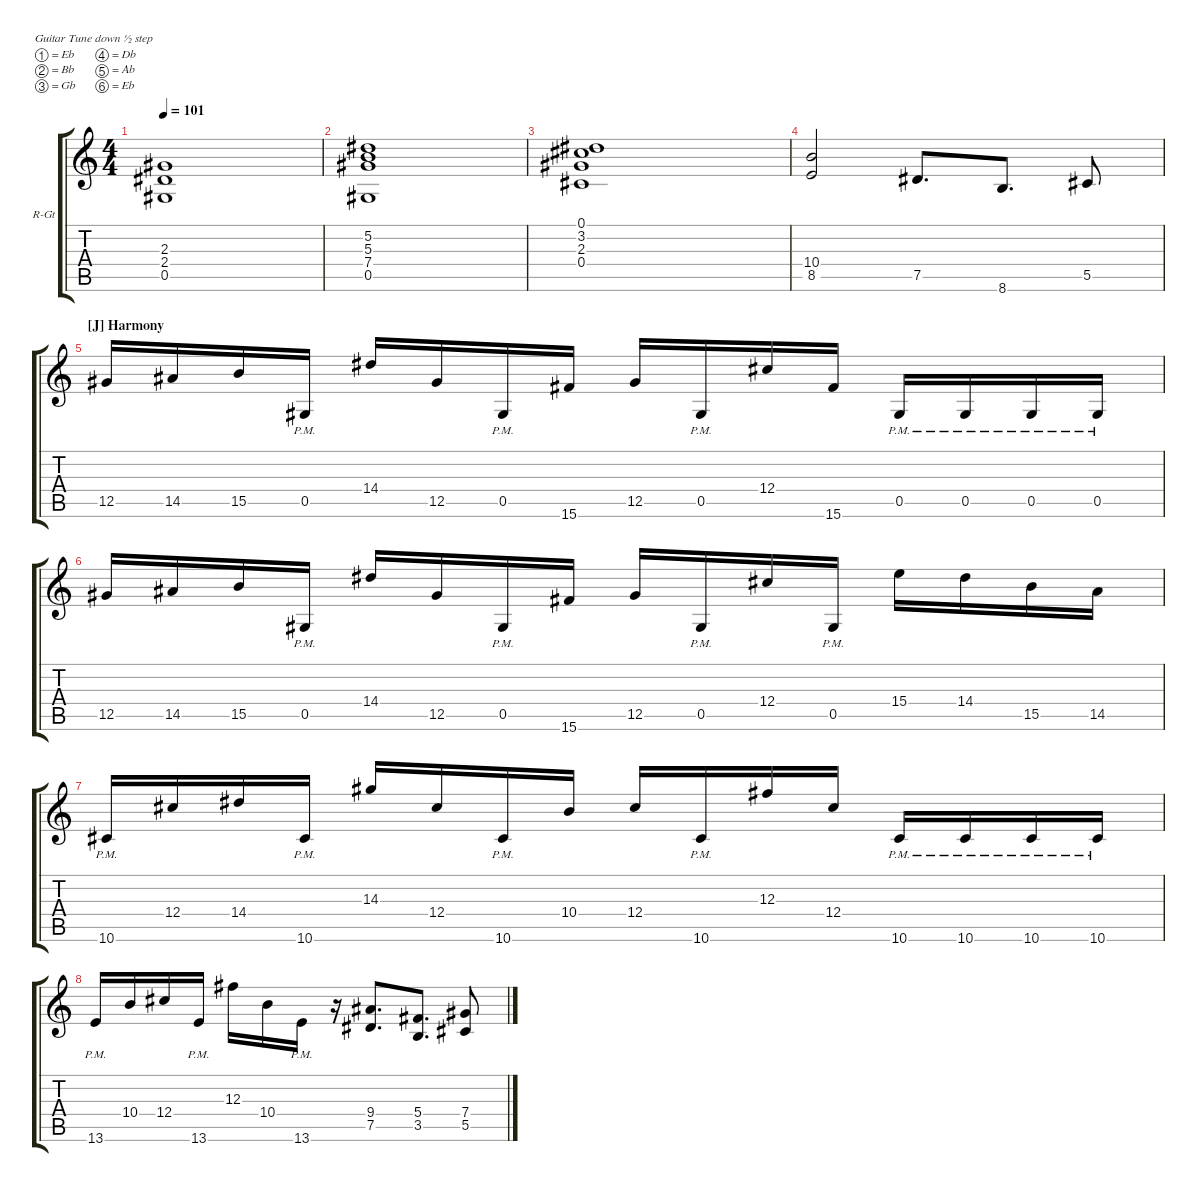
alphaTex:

\hideDynamics
\bracketExtendMode groupsimilarinstruments
\firstSystemTrackNameOrientation horizontal
\otherSystemsTrackNameOrientation horizontal
\track ("Guillermo Izquierdo - Rythm Guitar" "R-Gt") {instrument distortionguitar}
\staff {score tabs}
\tuning (Eb4 Bb3 Gb3 Db3 Ab2 Eb2)
\ts (4 4)
\tempo 101
\clef g2
\ks c
(2.3 2.4 0.5).1{dy f} |
(5.2 5.3 7.4 0.5).1 |
(0.1 3.2 2.3 0.4).1 |
(10.4 8.5).2 7.5.8{d} 8.6.8{d} 5.5.8 |
\section ("J" "Harmony")
12.5.16 14.5.16 15.5.16 0.5{pm}.16 14.4.16 12.5.16 0.5{pm}.16 15.6.16 12.5.16 0.5{pm}.16 12.4.16 15.6.16 0.5{pm}.16 0.5{pm}.16 0.5{pm}.16 0.5{pm}.16 |
12.5.16 14.5.16 15.5.16 0.5{pm}.16 14.4.16 12.5.16 0.5{pm}.16 15.6.16 12.5.16 0.5{pm}.16 12.4.16 0.5{pm}.16 15.4.16 14.4.16 15.5.16 14.5.16 |
10.6{pm}.16 12.4.16 14.4.16 10.6{pm}.16 14.3.16 12.4.16 10.6{pm}.16 10.4.16 12.4.16 10.6{pm}.16 12.3.16 12.4.16 10.6{pm}.16 10.6{pm}.16 10.6{pm}.16 10.6{pm}.16 |
13.6{pm}.16 10.4.16 12.4.16 13.6{pm}.16 12.3.16 10.4.16 13.6{pm}.16 r.16 (7.5 9.4).8{d} (3.5 5.4).8{d} (5.5 7.4).8
